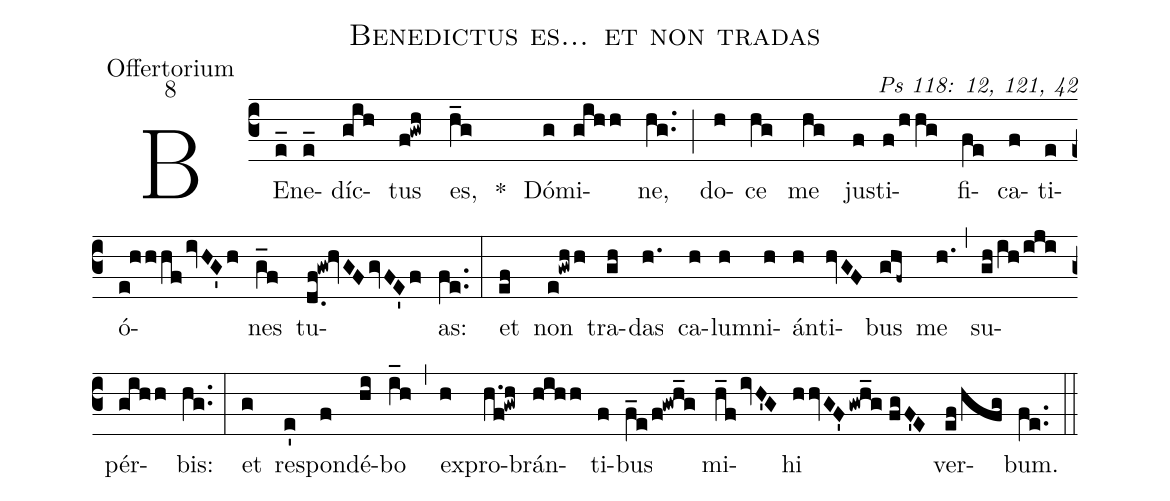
name: Benedictus es... et non tradas;
office-part: Offertorium;
mode: 8;
commentary: Ps 118: 12, 121, 42;
%%
(c3) BE(e_)ne(e_)díc(gih)tus(f!gwh) es,(h_g) *() Dó(g)mi(gihh)ne,(hg..) (;) do(h)ce(hg) me(hg) jus(f)ti(f/hhg)fi(fe)ca(f)ti(e)ó(e!hh/hfivHG'h)nes(g_f) tu(d.0f!gw!hvGFgvFE'f)as:(fe..) (:)
et(ef) non(e!gwhh) tra(gh)das(h.) ca(h)lum(h)ni(h)án(h)ti(hvGF)bus(ghf~) me(h.) (,) su(gh/ih/iji)pér(gihh)bis:(hg..) (:)
et(g) re(e')spon(f)dé(hi)bo(i_h) (,) ex(h)pro(h.f!gwh)brán(hihh)ti(f)bus(f_e/f!gwh_g) mi(h_fivH'G)hi(hhvGF'gwh_g//fgF'E) ver(ef/hfg)bum.(fe..) (::)
